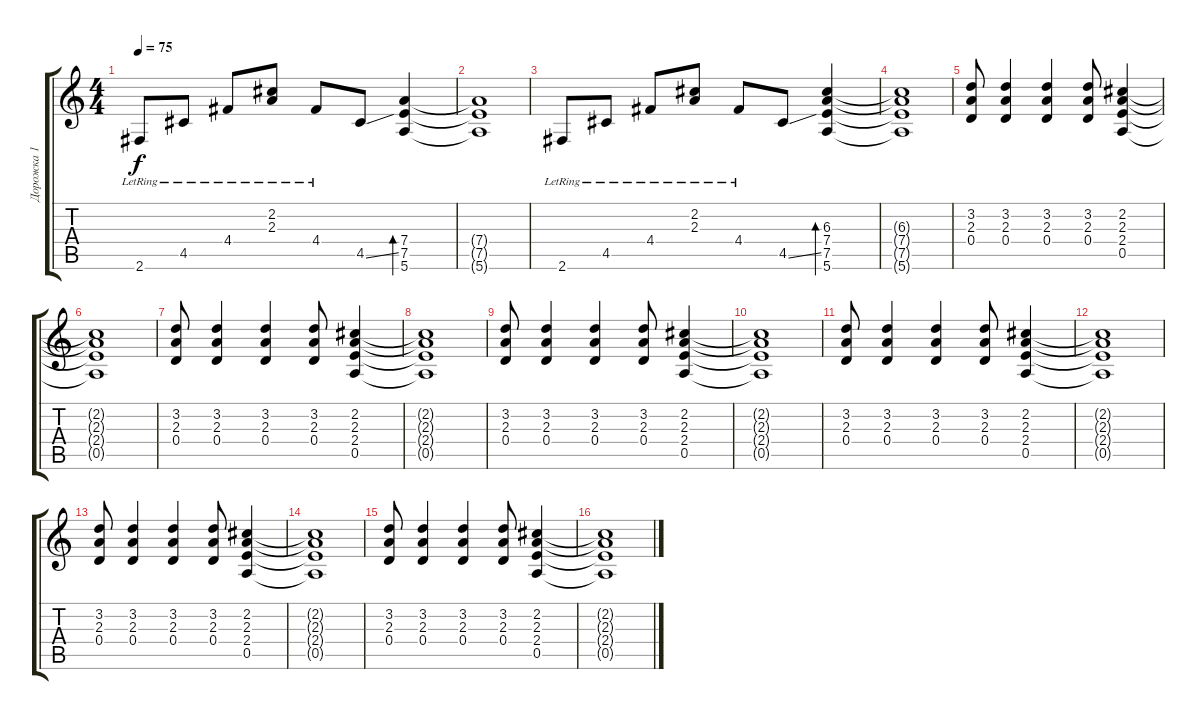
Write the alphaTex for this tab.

\track ("Дорожка 1" "Дорожка 1") {instrument electricguitarjazz}
\staff {score tabs}
\tuning (E4 B3 G3 D3 A2 E2) {hide}
\ts (4 4)
\tempo 75
\clef g2
\ks c
2.6{lr}.8{dy f} 4.5{lr}.8 4.4{lr}.8 (2.2{lr} 2.3{lr}).8 4.4{lr}.8 4.5{ss}.8 (7.4 7.5 5.6).4{bd 30} |
(7.4{t} 7.5{t} 5.6{t}).1 |
2.6{lr}.8 4.5{lr}.8 4.4{lr}.8 (2.2{lr} 2.3{lr}).8 4.4{lr}.8 4.5{ss}.8 (6.3 7.4 7.5 5.6).4{bd 30} |
(6.3{t} 7.4{t} 7.5{t} 5.6{t}).1 |
(3.2 2.3 0.4).8 (3.2 2.3 0.4).4 (3.2 2.3 0.4).4 (3.2 2.3 0.4).8 (2.2 2.3 2.4 0.5).4 |
(2.2{t} 2.3{t} 2.4{t} 0.5{t}).1 |
(3.2 2.3 0.4).8 (3.2 2.3 0.4).4 (3.2 2.3 0.4).4 (3.2 2.3 0.4).8 (2.2 2.3 2.4 0.5).4 |
(2.2{t} 2.3{t} 2.4{t} 0.5{t}).1 |
(3.2 2.3 0.4).8 (3.2 2.3 0.4).4 (3.2 2.3 0.4).4 (3.2 2.3 0.4).8 (2.2 2.3 2.4 0.5).4 |
(2.2{t} 2.3{t} 2.4{t} 0.5{t}).1 |
(3.2 2.3 0.4).8 (3.2 2.3 0.4).4 (3.2 2.3 0.4).4 (3.2 2.3 0.4).8 (2.2 2.3 2.4 0.5).4 |
(2.2{t} 2.3{t} 2.4{t} 0.5{t}).1 |
(3.2 2.3 0.4).8 (3.2 2.3 0.4).4 (3.2 2.3 0.4).4 (3.2 2.3 0.4).8 (2.2 2.3 2.4 0.5).4 |
(2.2{t} 2.3{t} 2.4{t} 0.5{t}).1{volume 5} |
(3.2 2.3 0.4).8 (3.2 2.3 0.4).4 (3.2 2.3 0.4).4 (3.2 2.3 0.4).8 (2.2 2.3 2.4 0.5).4 |
(2.2{t} 2.3{t} 2.4{t} 0.5{t}).1
